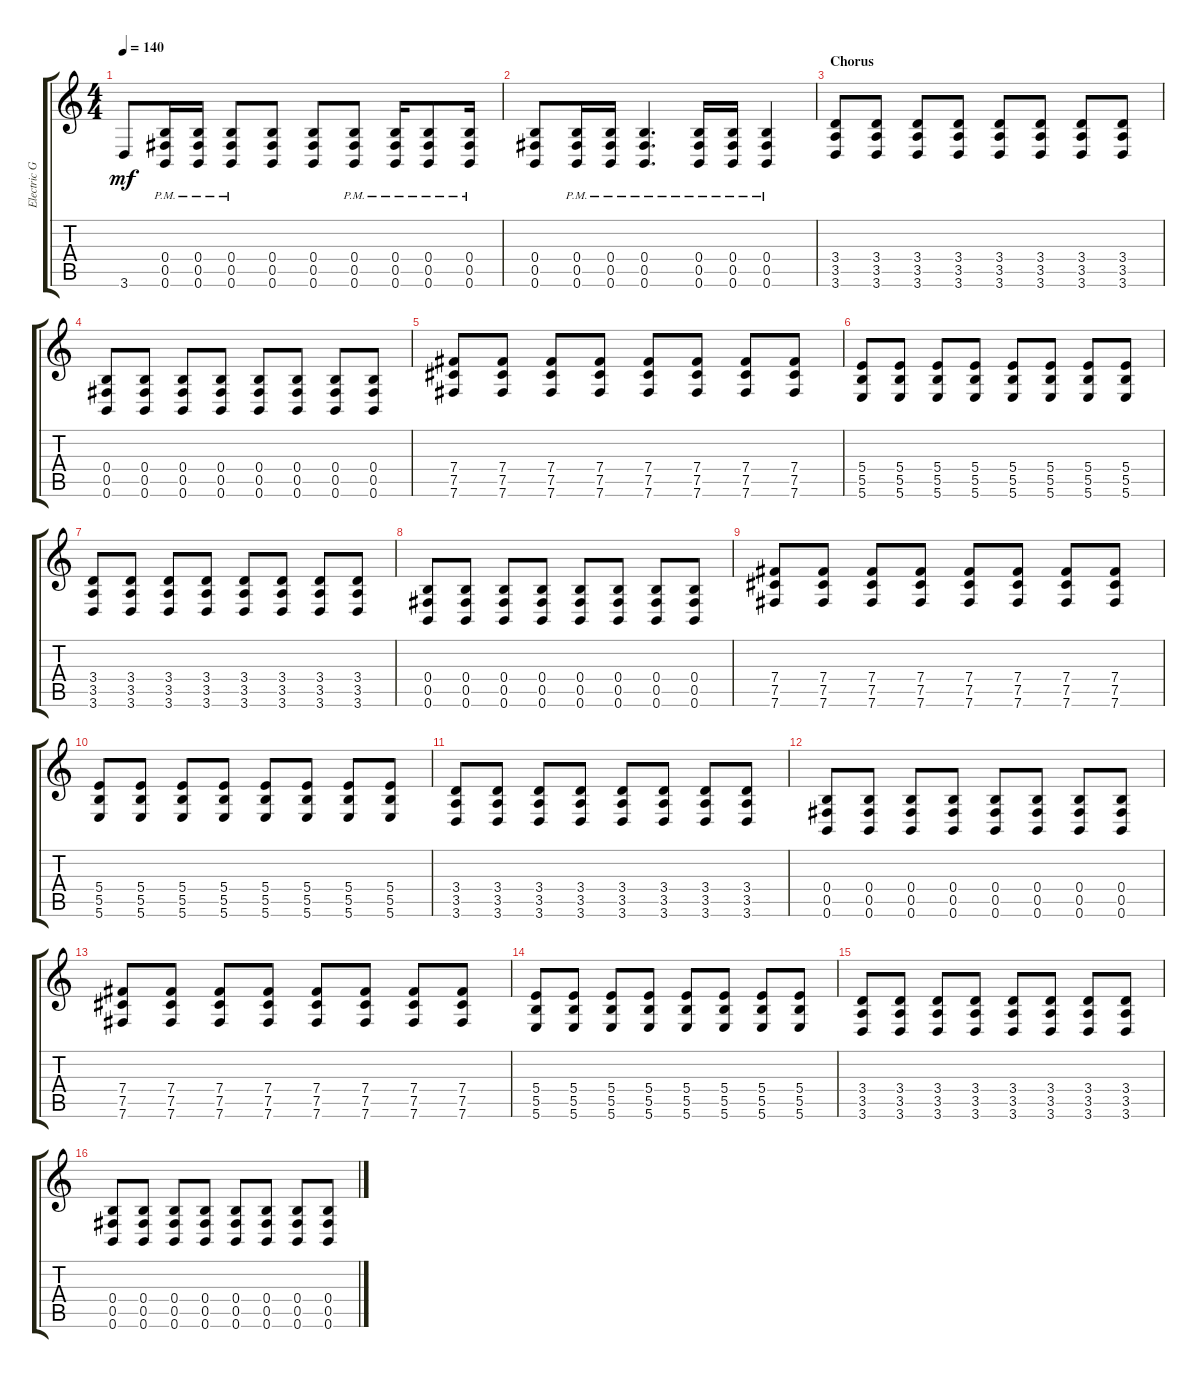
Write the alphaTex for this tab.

\track ("Electric Guitar" "Electric G") {instrument distortionguitar}
\staff {score tabs}
\tuning (Db4 Ab3 E3 B2 Gb2 B1) {hide}
\ts (4 4)
\tempo 140
\clef g2
\ks c
3.6{be (hold 0 0 60 0) t}.8{dy mf} (0.4{pm} 0.5{pm} 0.6{pm}).16 (0.4{pm} 0.5{pm} 0.6{pm}).16 (0.4{pm} 0.5{pm} 0.6{pm}).8 (0.4 0.5 0.6).8 (0.4 0.5 0.6).8 (0.4{pm} 0.5{pm} 0.6{pm}).8 (0.4{pm} 0.5{pm} 0.6{pm}).16 (0.4{pm} 0.5{pm} 0.6{pm}).8 (0.4{pm} 0.5{pm} 0.6{pm}).16 |
(0.4 0.5 0.6).8 (0.4{pm} 0.5{pm} 0.6{pm}).16 (0.4{pm} 0.5{pm} 0.6{pm}).16 (0.4{pm} 0.5{pm} 0.6{pm}).4{d} (0.4{pm} 0.5{pm} 0.6{pm}).16 (0.4{pm} 0.5{pm} 0.6{pm}).16 (0.4{pm} 0.5{pm} 0.6{pm}).4 |
\section ("" "Chorus")
(3.4 3.5 3.6).8 (3.4 3.5 3.6).8 (3.4 3.5 3.6).8 (3.4 3.5 3.6).8 (3.4 3.5 3.6).8 (3.4 3.5 3.6).8 (3.4 3.5 3.6).8 (3.4 3.5 3.6).8 |
(0.4 0.5 0.6).8 (0.4 0.5 0.6).8 (0.4 0.5 0.6).8 (0.4 0.5 0.6).8 (0.4 0.5 0.6).8 (0.4 0.5 0.6).8 (0.4 0.5 0.6).8 (0.4 0.5 0.6).8 |
(7.4 7.5 7.6).8 (7.4 7.5 7.6).8 (7.4 7.5 7.6).8 (7.4 7.5 7.6).8 (7.4 7.5 7.6).8 (7.4 7.5 7.6).8 (7.4 7.5 7.6).8 (7.4 7.5 7.6).8 |
(5.4 5.5 5.6).8 (5.4 5.5 5.6).8 (5.4 5.5 5.6).8 (5.4 5.5 5.6).8 (5.4 5.5 5.6).8 (5.4 5.5 5.6).8 (5.4 5.5 5.6).8 (5.4 5.5 5.6).8 |
(3.4 3.5 3.6).8 (3.4 3.5 3.6).8 (3.4 3.5 3.6).8 (3.4 3.5 3.6).8 (3.4 3.5 3.6).8 (3.4 3.5 3.6).8 (3.4 3.5 3.6).8 (3.4 3.5 3.6).8 |
(0.4 0.5 0.6).8 (0.4 0.5 0.6).8 (0.4 0.5 0.6).8 (0.4 0.5 0.6).8 (0.4 0.5 0.6).8 (0.4 0.5 0.6).8 (0.4 0.5 0.6).8 (0.4 0.5 0.6).8 |
(7.4 7.5 7.6).8 (7.4 7.5 7.6).8 (7.4 7.5 7.6).8 (7.4 7.5 7.6).8 (7.4 7.5 7.6).8 (7.4 7.5 7.6).8 (7.4 7.5 7.6).8 (7.4 7.5 7.6).8 |
(5.4 5.5 5.6).8 (5.4 5.5 5.6).8 (5.4 5.5 5.6).8 (5.4 5.5 5.6).8 (5.4 5.5 5.6).8 (5.4 5.5 5.6).8 (5.4 5.5 5.6).8 (5.4 5.5 5.6).8 |
(3.4 3.5 3.6).8 (3.4 3.5 3.6).8 (3.4 3.5 3.6).8 (3.4 3.5 3.6).8 (3.4 3.5 3.6).8 (3.4 3.5 3.6).8 (3.4 3.5 3.6).8 (3.4 3.5 3.6).8 |
(0.4 0.5 0.6).8 (0.4 0.5 0.6).8 (0.4 0.5 0.6).8 (0.4 0.5 0.6).8 (0.4 0.5 0.6).8 (0.4 0.5 0.6).8 (0.4 0.5 0.6).8 (0.4 0.5 0.6).8 |
(7.4 7.5 7.6).8 (7.4 7.5 7.6).8 (7.4 7.5 7.6).8 (7.4 7.5 7.6).8 (7.4 7.5 7.6).8 (7.4 7.5 7.6).8 (7.4 7.5 7.6).8 (7.4 7.5 7.6).8 |
(5.4 5.5 5.6).8 (5.4 5.5 5.6).8 (5.4 5.5 5.6).8 (5.4 5.5 5.6).8 (5.4 5.5 5.6).8 (5.4 5.5 5.6).8 (5.4 5.5 5.6).8 (5.4 5.5 5.6).8 |
(3.4 3.5 3.6).8 (3.4 3.5 3.6).8 (3.4 3.5 3.6).8 (3.4 3.5 3.6).8 (3.4 3.5 3.6).8 (3.4 3.5 3.6).8 (3.4 3.5 3.6).8 (3.4 3.5 3.6).8 |
(0.4 0.5 0.6).8 (0.4 0.5 0.6).8 (0.4 0.5 0.6).8 (0.4 0.5 0.6).8 (0.4 0.5 0.6).8 (0.4 0.5 0.6).8 (0.4 0.5 0.6).8 (0.4 0.5 0.6).8
